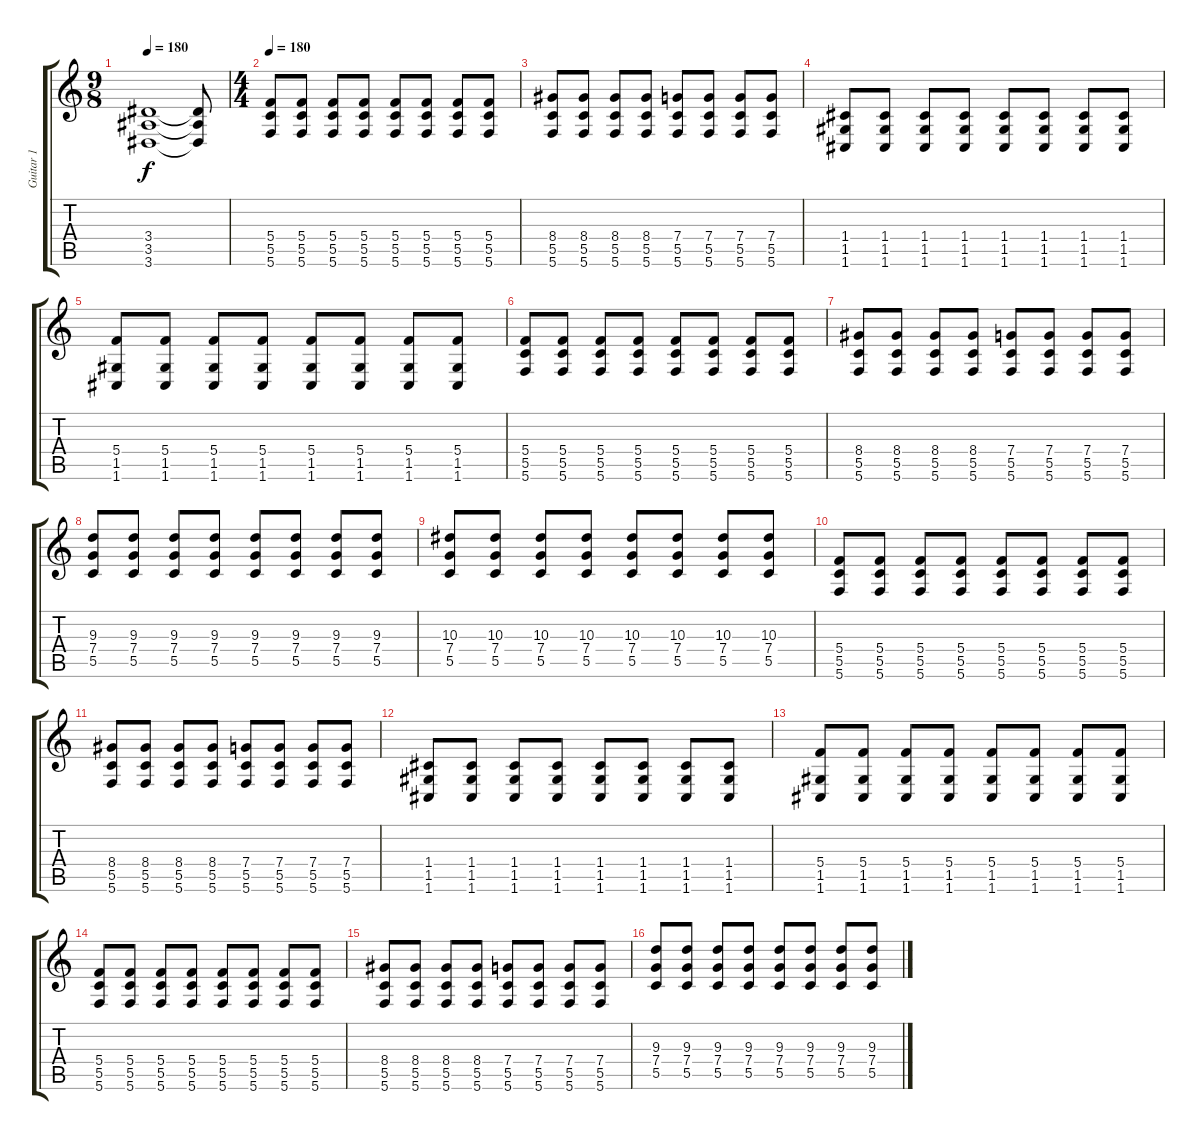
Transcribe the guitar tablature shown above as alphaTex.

\track ("Guitar 1" "Guitar 1") {instrument distortionguitar}
\staff {score tabs}
\tuning (D4 A3 F3 C3 G2 C2) {hide}
\ts (9 8)
\tempo 180
\clef g2
\ks c
(3.4 3.5 3.6).1{dy f} (3.4{t} 3.5{t} 3.6{t}).8 |
\ts (4 4)
\tempo 180
(5.4 5.5 5.6).8 (5.4 5.5 5.6).8 (5.4 5.5 5.6).8 (5.4 5.5 5.6).8 (5.4 5.5 5.6).8 (5.4 5.5 5.6).8 (5.4 5.5 5.6).8 (5.4 5.5 5.6).8 |
(8.4 5.5 5.6).8 (8.4 5.5 5.6).8 (8.4 5.5 5.6).8 (8.4 5.5 5.6).8 (7.4 5.5 5.6).8 (7.4 5.5 5.6).8 (7.4 5.5 5.6).8 (7.4 5.5 5.6).8 |
(1.4 1.5 1.6).8 (1.4 1.5 1.6).8 (1.4 1.5 1.6).8 (1.4 1.5 1.6).8 (1.4 1.5 1.6).8 (1.4 1.5 1.6).8 (1.4 1.5 1.6).8 (1.4 1.5 1.6).8 |
(5.4 1.5 1.6).8 (5.4 1.5 1.6).8 (5.4 1.5 1.6).8 (5.4 1.5 1.6).8 (5.4 1.5 1.6).8 (5.4 1.5 1.6).8 (5.4 1.5 1.6).8 (5.4 1.5 1.6).8 |
(5.4 5.5 5.6).8 (5.4 5.5 5.6).8 (5.4 5.5 5.6).8 (5.4 5.5 5.6).8 (5.4 5.5 5.6).8 (5.4 5.5 5.6).8 (5.4 5.5 5.6).8 (5.4 5.5 5.6).8 |
(8.4 5.5 5.6).8 (8.4 5.5 5.6).8 (8.4 5.5 5.6).8 (8.4 5.5 5.6).8 (7.4 5.5 5.6).8 (7.4 5.5 5.6).8 (7.4 5.5 5.6).8 (7.4 5.5 5.6).8 |
(9.3 7.4 5.5).8 (9.3 7.4 5.5).8 (9.3 7.4 5.5).8 (9.3 7.4 5.5).8 (9.3 7.4 5.5).8 (9.3 7.4 5.5).8 (9.3 7.4 5.5).8 (9.3 7.4 5.5).8 |
(10.3 7.4 5.5).8 (10.3 7.4 5.5).8 (10.3 7.4 5.5).8 (10.3 7.4 5.5).8 (10.3 7.4 5.5).8 (10.3 7.4 5.5).8 (10.3 7.4 5.5).8 (10.3 7.4 5.5).8 |
(5.4 5.5 5.6).8 (5.4 5.5 5.6).8 (5.4 5.5 5.6).8 (5.4 5.5 5.6).8 (5.4 5.5 5.6).8 (5.4 5.5 5.6).8 (5.4 5.5 5.6).8 (5.4 5.5 5.6).8 |
(8.4 5.5 5.6).8 (8.4 5.5 5.6).8 (8.4 5.5 5.6).8 (8.4 5.5 5.6).8 (7.4 5.5 5.6).8 (7.4 5.5 5.6).8 (7.4 5.5 5.6).8 (7.4 5.5 5.6).8 |
(1.4 1.5 1.6).8 (1.4 1.5 1.6).8 (1.4 1.5 1.6).8 (1.4 1.5 1.6).8 (1.4 1.5 1.6).8 (1.4 1.5 1.6).8 (1.4 1.5 1.6).8 (1.4 1.5 1.6).8 |
(5.4 1.5 1.6).8 (5.4 1.5 1.6).8 (5.4 1.5 1.6).8 (5.4 1.5 1.6).8 (5.4 1.5 1.6).8 (5.4 1.5 1.6).8 (5.4 1.5 1.6).8 (5.4 1.5 1.6).8 |
(5.4 5.5 5.6).8 (5.4 5.5 5.6).8 (5.4 5.5 5.6).8 (5.4 5.5 5.6).8 (5.4 5.5 5.6).8 (5.4 5.5 5.6).8 (5.4 5.5 5.6).8 (5.4 5.5 5.6).8 |
(8.4 5.5 5.6).8 (8.4 5.5 5.6).8 (8.4 5.5 5.6).8 (8.4 5.5 5.6).8 (7.4 5.5 5.6).8 (7.4 5.5 5.6).8 (7.4 5.5 5.6).8 (7.4 5.5 5.6).8 |
(9.3 7.4 5.5).8 (9.3 7.4 5.5).8 (9.3 7.4 5.5).8 (9.3 7.4 5.5).8 (9.3 7.4 5.5).8 (9.3 7.4 5.5).8 (9.3 7.4 5.5).8 (9.3 7.4 5.5).8
